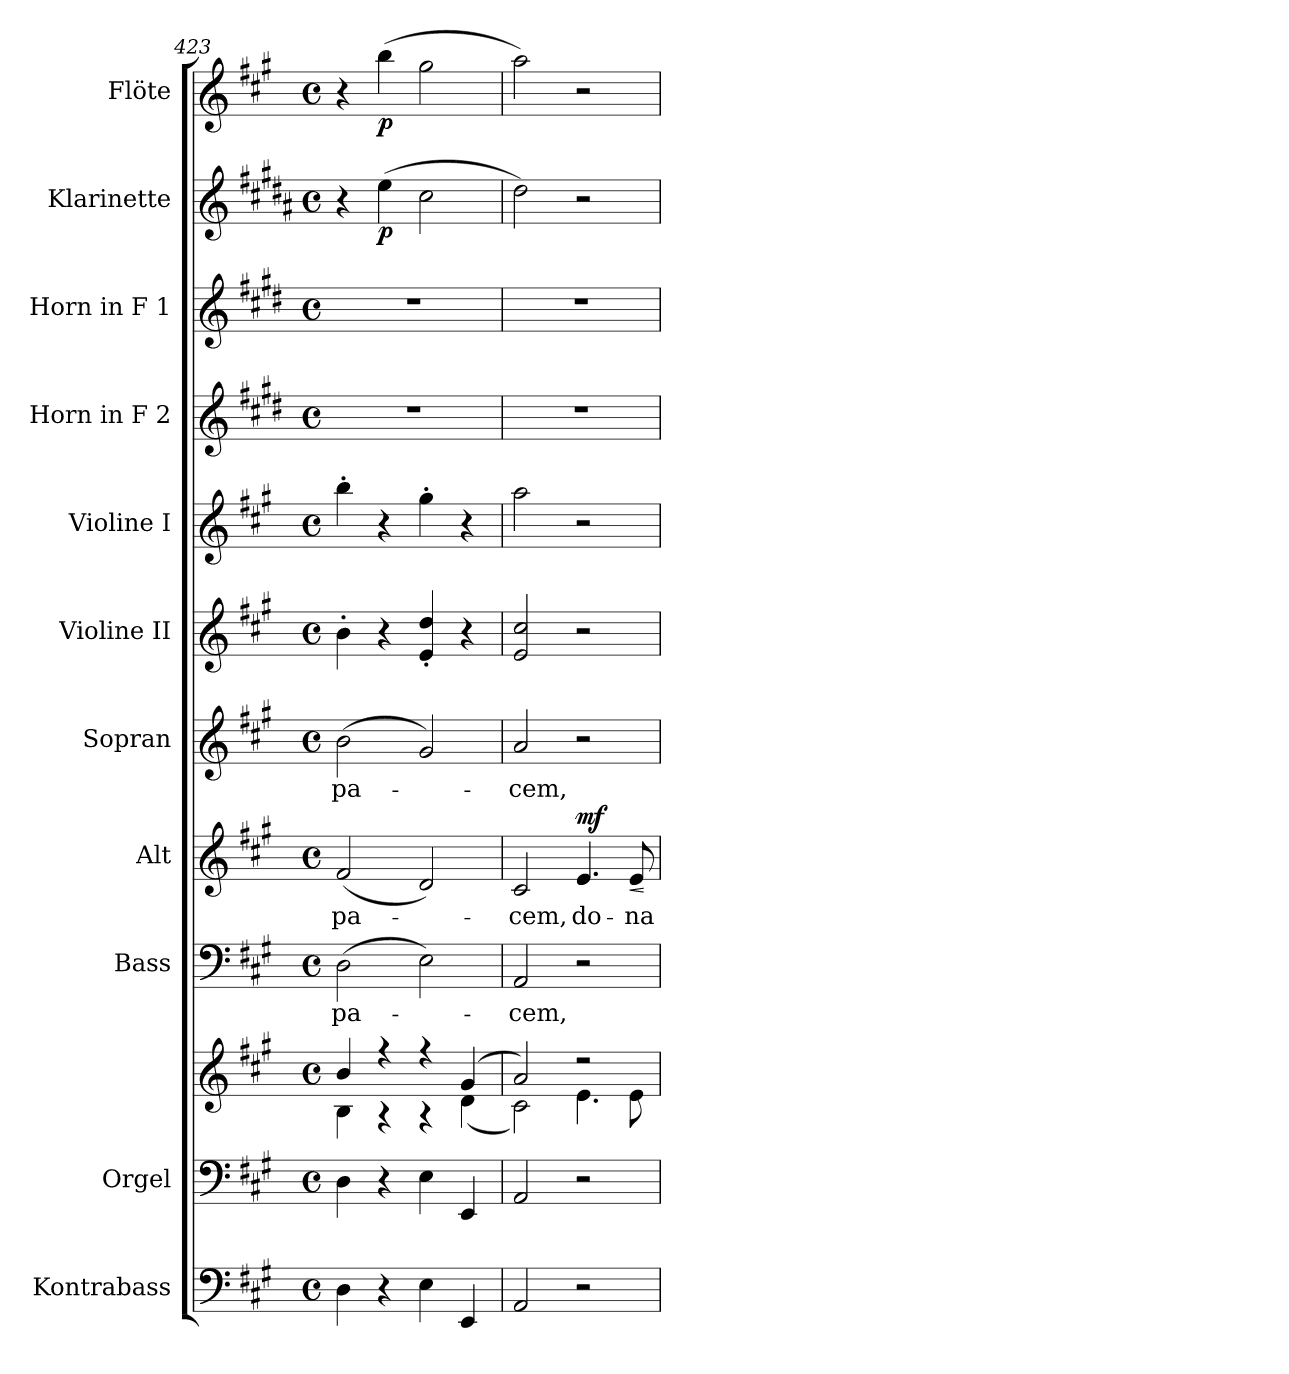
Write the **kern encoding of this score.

**kern	**kern	**kern	**kern	**text	**kern	**text	**dynam	**kern	**text	**kern	**kern	**kern	**kern	**kern	**dynam	**kern	**dynam
*part11	*part10	*part10	*part9	*part9	*part8	*part8	*part8	*part7	*part7	*part6	*part5	*part4	*part3	*part2	*part2	*part1	*part1
*staff12	*staff11	*staff10	*staff9	*staff9	*staff8	*staff8	*staff8	*staff7	*staff7	*staff6	*staff5	*staff4	*staff3	*staff2	*staff2	*staff1	*staff1
*I"Kontrabass	*I"Orgel	*	*I"Bass	*	*I"Alt	*	*	*I"Sopran	*	*I"Violine II	*I"Violine I	*I"Horn in F 2	*I"Horn in F 1	*I"Klarinette	*	*I"Flöte	*
*I'Kb.	*I'Org.	*	*I'B.	*	*I'A.	*	*	*I'S.	*	*I'Vl. II	*I'Vl. I	*	*	*I'Kl.	*	*I'Fl.	*
*clefF4	*clefF4	*clefG2	*clefF4	*	*clefG2	*	*	*clefG2	*	*clefG2	*clefG2	*clefG2	*clefG2	*clefG2	*	*clefG2	*
*ITrd7c12	*	*	*	*	*	*	*	*	*	*	*	*ITrd4c7	*ITrd4c7	*ITrd1c2	*	*	*
*k[f#c#g#]	*k[f#c#g#]	*k[f#c#g#]	*k[f#c#g#]	*	*k[f#c#g#]	*	*	*k[f#c#g#]	*	*k[f#c#g#]	*k[f#c#g#]	*k[f#c#g#]	*k[f#c#g#]	*k[f#c#g#]	*	*k[f#c#g#]	*
*A:	*A:	*A:	*A:	*	*A:	*	*	*A:	*	*A:	*A:	*A:	*A:	*A:	*	*A:	*
*M4/4	*M4/4	*M4/4	*M4/4	*	*M4/4	*	*	*M4/4	*	*M4/4	*M4/4	*M4/4	*M4/4	*M4/4	*	*M4/4	*
*met(c)	*met(c)	*met(c)	*met(c)	*	*met(c)	*	*	*met(c)	*	*met(c)	*met(c)	*met(c)	*met(c)	*met(c)	*	*met(c)	*
=423	=423	=423	=423	=423	=423	=423	=423	=423	=423	=423	=423	=423	=423	=423	=423	=423	=423
*	*	*^	*	*	*	*	*	*	*	*	*	*	*	*	*	*	*
!	!	!	!	!	!LO:LY:b	!	!LO:LY:b	!	!	!LO:LY:b	!	!	!	!	!	!	!	!
4DD\	4D\	4b/	4B\	(>2D\	pa-	(<2f#/	pa-	.	(>2b\	pa-	4b'>\	4bb'>\	1r	1r	4r	.	4r	.
!	!	!	!	!	!	!	!	!	!	!	!	!	!	!	!	!LO:DY:b	!	!LO:DY:b
4r	4r	4r	4r	.	.	.	.	.	.	.	4r	4r	.	.	(>4dd\	p	(>4bb\	p
4EE\	4E\	4r	4r	2E\)	.	2d/)	.	.	2g#/)	.	4e/'< 4dd/'<	4gg#'>\	.	.	2b\	.	2gg#\	.
4EEE/	4EE/	(4g#/	(<4d\	.	.	.	.	.	.	.	4r	4r	.	.	.	.	.	.
=424	=424	=424	=424	=424	=424	=424	=424	=424	=424	=424	=424	=424	=424	=424	=424	=424	=424	=424
!	!	!	!	!	!LO:LY:b	!	!LO:LY:b	!	!	!LO:LY:b	!	!	!	!	!	!	!	!
2AAA/	2AA/	2a/)	2c#\)	2AA/	-cem,	2c#/	-cem,	.	2a/	-cem,	2e/ 2cc#/	2aa\	1r	1r	2cc#\)	.	2aa\)	.
!	!	!	!	!	!	!	!LO:LY:b	!LO:DY:a	!	!	!	!	!	!	!	!	!	!
2r	2r	2r	4.e\	2r	.	4.e/	do-	mf	2r	.	2r	2r	.	.	2r	.	2r	.
!	!	!	!	!	!	!	!LO:LY:b	!LO:HP:b	!	!	!	!	!	!	!	!	!	!
.	.	.	8e\	.	.	8e/	-na	<	.	.	.	.	.	.	.	.	.	.
*	*	*v	*v	*	*	*	*	*	*	*	*	*	*	*	*	*	*	*
.	.	.	.	.	.	.	[	.	.	.	.	.	.	.	.	.	.
=	=	=	=	=	=	=	=	=	=	=	=	=	=	=	=	=	=
*-	*-	*-	*-	*-	*-	*-	*-	*-	*-	*-	*-	*-	*-	*-	*-	*-	*-
